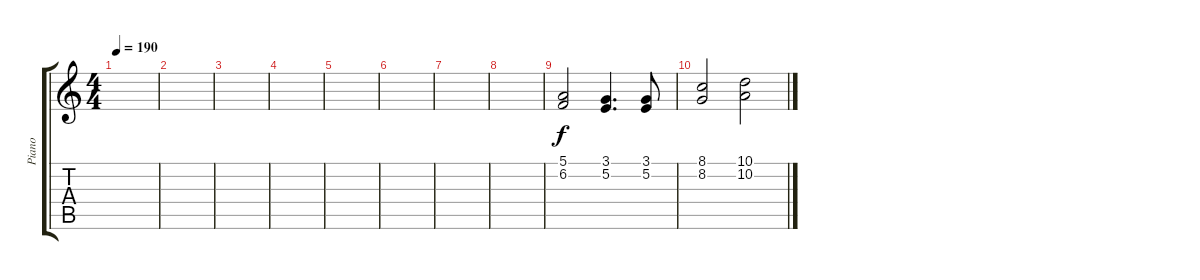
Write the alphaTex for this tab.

\track ("Piano" "Piano") {instrument electricgrandpiano}
\staff {score tabs}
\tuning (E4 B3 G3 D3 A2 E2) {hide}
\ts (4 4)
\tempo 190
\clef g2
\ks c
|
|
|
|
|
|
|
|
(5.1 6.2).2 (3.1 5.2).4{d} (3.1 5.2).8 |
(8.1 8.2).2 (10.1 10.2).2
